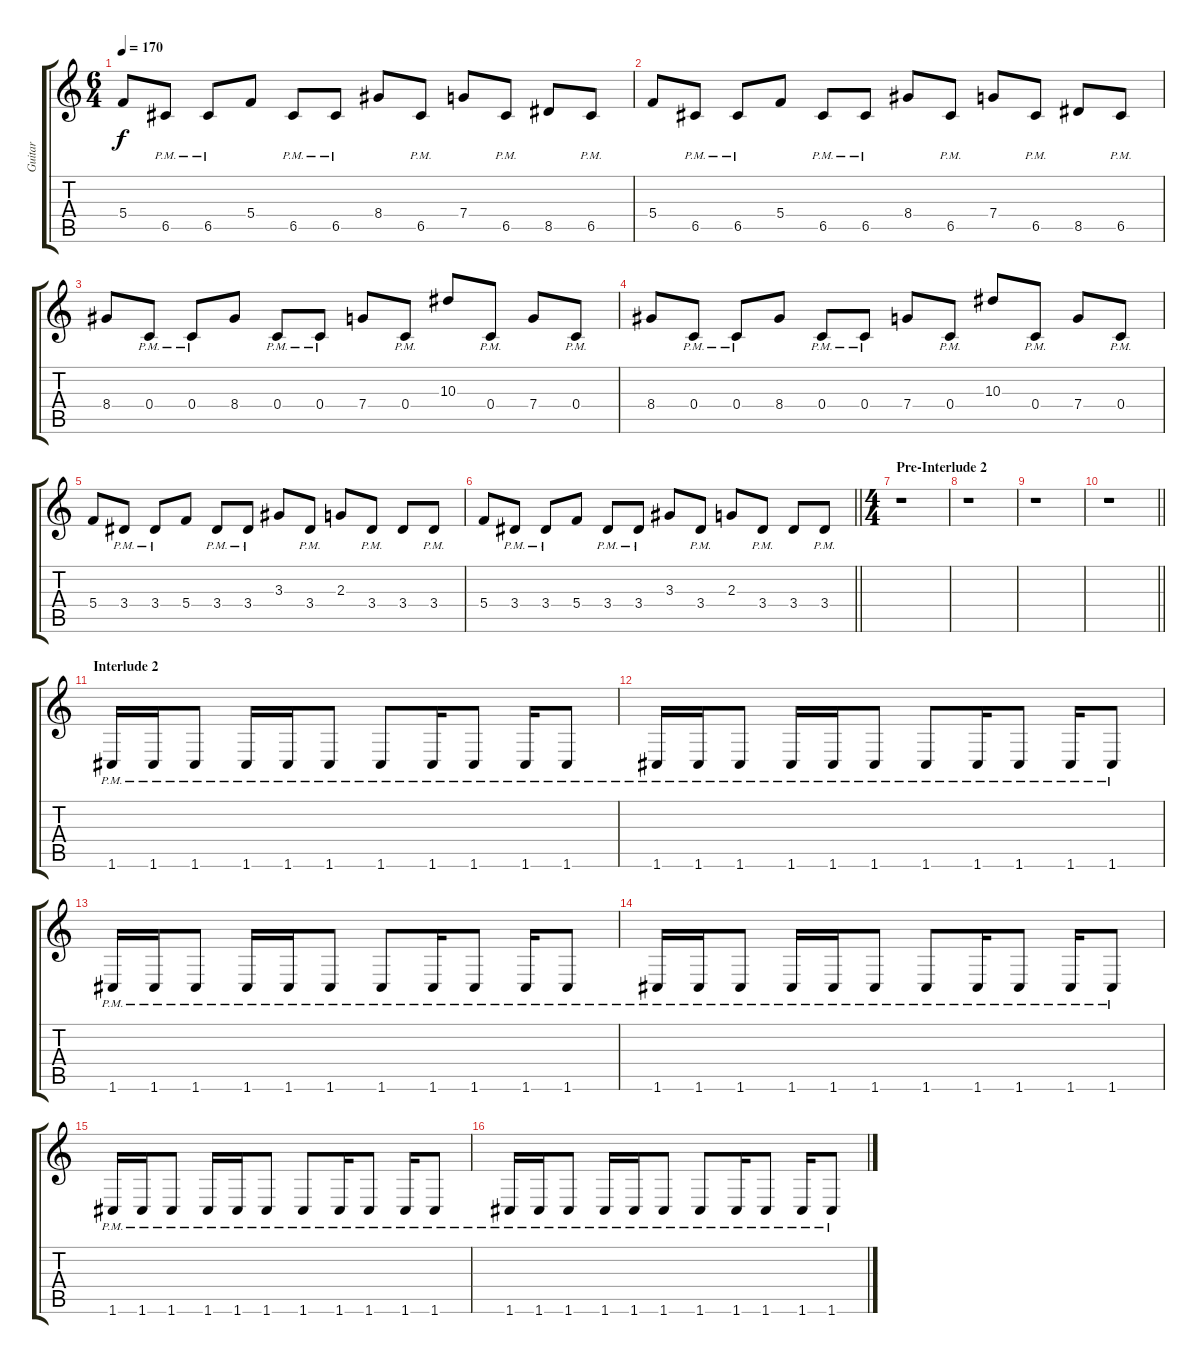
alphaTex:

\track ("Guitar" "Guitar") {instrument overdrivenguitar}
\staff {score tabs}
\tuning (D4 A3 F3 C3 G2 C2) {hide}
\ts (6 4)
\tempo 170
\clef g2
\ks c
5.4.8{dy f} 6.5{pm}.8 6.5{pm}.8 5.4.8 6.5{pm}.8 6.5{pm}.8 8.4.8 6.5{pm}.8 7.4.8 6.5{pm}.8 8.5.8 6.5{pm}.8 |
5.4.8 6.5{pm}.8 6.5{pm}.8 5.4.8 6.5{pm}.8 6.5{pm}.8 8.4.8 6.5{pm}.8 7.4.8 6.5{pm}.8 8.5.8 6.5{pm}.8 |
8.4.8 0.4{pm}.8 0.4{pm}.8 8.4.8 0.4{pm}.8 0.4{pm}.8 7.4.8 0.4{pm}.8 10.3.8 0.4{pm}.8 7.4.8 0.4{pm}.8 |
8.4.8 0.4{pm}.8 0.4{pm}.8 8.4.8 0.4{pm}.8 0.4{pm}.8 7.4.8 0.4{pm}.8 10.3.8 0.4{pm}.8 7.4.8 0.4{pm}.8 |
5.4.8 3.4{pm}.8 3.4{pm}.8 5.4.8 3.4{pm}.8 3.4{pm}.8 3.3.8 3.4{pm}.8 2.3.8 3.4{pm}.8 3.4.8 3.4{pm}.8 |
\barLineRight lightlight
5.4.8 3.4{pm}.8 3.4{pm}.8 5.4.8 3.4{pm}.8 3.4{pm}.8 3.3.8 3.4{pm}.8 2.3.8 3.4{pm}.8 3.4.8 3.4{pm}.8 |
\ts (4 4)
\section ("" "Pre-Interlude 2")
r.1 |
r.1 |
r.1 |
\barLineRight lightlight
r.1 |
\section ("" "Interlude 2")
1.6{pm}.16 1.6{pm}.16 1.6{pm}.8 1.6{pm}.16 1.6{pm}.16 1.6{pm}.8 1.6{pm}.8 1.6{pm}.16 1.6{pm}.8 1.6{pm}.16 1.6{pm}.8 |
1.6{pm}.16 1.6{pm}.16 1.6{pm}.8 1.6{pm}.16 1.6{pm}.16 1.6{pm}.8 1.6{pm}.8 1.6{pm}.16 1.6{pm}.8 1.6{pm}.16 1.6{pm}.8 |
1.6{pm}.16 1.6{pm}.16 1.6{pm}.8 1.6{pm}.16 1.6{pm}.16 1.6{pm}.8 1.6{pm}.8 1.6{pm}.16 1.6{pm}.8 1.6{pm}.16 1.6{pm}.8 |
1.6{pm}.16 1.6{pm}.16 1.6{pm}.8 1.6{pm}.16 1.6{pm}.16 1.6{pm}.8 1.6{pm}.8 1.6{pm}.16 1.6{pm}.8 1.6{pm}.16 1.6{pm}.8 |
1.6{pm}.16 1.6{pm}.16 1.6{pm}.8 1.6{pm}.16 1.6{pm}.16 1.6{pm}.8 1.6{pm}.8 1.6{pm}.16 1.6{pm}.8 1.6{pm}.16 1.6{pm}.8 |
1.6{pm}.16 1.6{pm}.16 1.6{pm}.8 1.6{pm}.16 1.6{pm}.16 1.6{pm}.8 1.6{pm}.8 1.6{pm}.16 1.6{pm}.8 1.6{pm}.16 1.6{pm}.8
